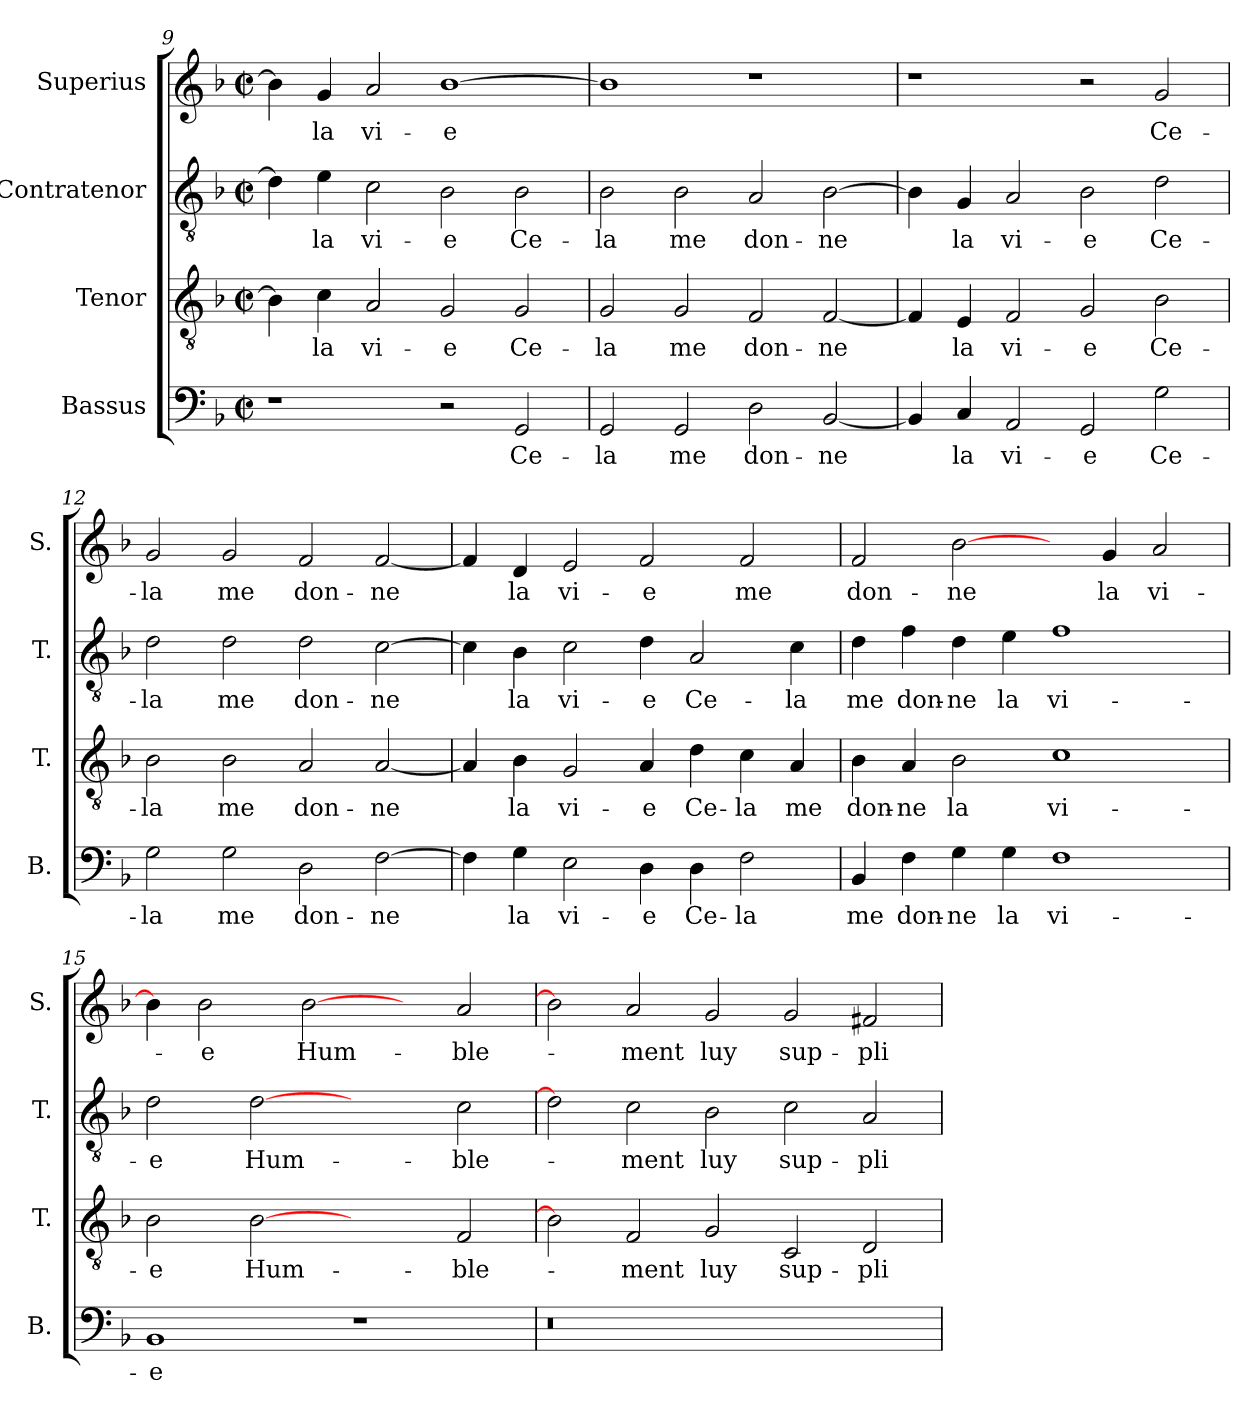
**kern	**text	**kern	**text	**kern	**text	**kern	**text
*part4	*part4	*part3	*part3	*part2	*part2	*part1	*part1
*staff4	*staff4	*staff3	*staff3	*staff2	*staff2	*staff1	*staff1
*I"Bassus	*	*I"Tenor	*	*I"Contratenor	*	*I"Superius	*
*I'B.	*	*I'T.	*	*I'T.	*	*I'S.	*
*clefF4	*	*clefGv2	*	*clefGv2	*	*clefG2	*
*k[b-]	*	*k[b-]	*	*k[b-]	*	*k[b-]	*
*F:	*	*F:	*	*F:	*	*F:	*
*M2/2	*	*M2/2	*	*M2/2	*	*M2/2	*
*met(c|)	*	*met(c|)	*	*met(c|)	*	*met(c|)	*
=9	=9	=9	=9	=9	=9	=9	=9
1r	.	4B-\]	.	4d\]	.	4b-\]	.
.	.	4c\	la	4e\	la	4g/	la
.	.	2A/	vi-	2c\	vi-	2a/	vi-
2r	.	2G/	-e	2B-\	-e	[1b-\	-e
2GG/	Ce-	2G/	Ce-	2B-\	Ce-	.	.
=10	=10	=10	=10	=10	=10	=10	=10
2GG/	-la	2G/	-la	2B-\	-la	1b-\]	.
2GG/	me	2G/	me	2B-\	me	.	.
2D\	don-	2F/	don-	2A/	don-	1r	.
[2BB-/	-ne	[2F/	-ne	[2B-\	-ne	.	.
=11	=11	=11	=11	=11	=11	=11	=11
4BB-/]	.	4F/]	.	4B-\]	.	1r	.
4C/	la	4E/	la	4G/	la	.	.
2AA/	vi-	2F/	vi-	2A/	vi-	.	.
2GG/	-e	2G/	-e	2B-\	-e	2r	.
2G\	Ce-	2B-\	Ce-	2d\	Ce-	2g/	Ce-
=12	=12	=12	=12	=12	=12	=12	=12
2G\	-la	2B-\	-la	2d\	-la	2g/	-la
2G\	me	2B-\	me	2d\	me	2g/	me
2D\	don-	2A/	don-	2d\	don-	2f/	don-
[2F\	-ne	[2A/	-ne	[2c\	-ne	[2f/	-ne
!!LO:PB:g=z
=13	=13	=13	=13	=13	=13	=13	=13
4F\]	.	4A/]	.	4c\]	.	4f/]	.
4G\	la	4B-\	la	4B-\	la	4d/	la
2E\	vi-	2G/	vi-	2c\	vi-	2e/	vi-
4D\	-e	4A/	-e	4d\	-e	2f/	-e
4D\	Ce-	4d\	Ce-	2A/	Ce-	.	.
2F\	-la	4c\	-la	.	.	2f/	me
.	.	4A/	me	4c\	-la	.	.
=14	=14	=14	=14	=14	=14	=14	=14
4BB-/	me	4B-\	don-	4d\	me	2f/	don-
4F\	don-	4A/	-ne	4f\	don-	.	.
4G\	-ne	2B-\	la	4d\	-ne	[2b-\	-ne
4G\	la	.	.	4e\	la	.	.
1F\	vi-	1c\	vi-	1f\	vi-	4ryy	.
.	.	.	.	.	.	4g/	la
.	.	.	.	.	.	2a/	vi-
=15	=15	=15	=15	=15	=15	=15	=15
1BB-/	-e	2B-\	-e	2d\	-e	4b-\]	.
.	.	.	.	.	.	2b-\	-e
.	.	[2B-\	Hum-	[2d\	Hum-	.	.
.	.	.	.	.	.	[2b-\	Hum-
1r	.	2ryy	.	2ryy	.	.	.
.	.	.	.	.	.	4ryy	.
.	.	2F/	-ble-	2c\	-ble-	2a/	-ble-
=16	=16	=16	=16	=16	=16	=16	=16
!LO:N:vis=0	!	!	!	!	!	!	!
1r	.	2B-\]	.	2d\]	.	2b-\]	.
.	.	2F/	-ment	2c\	-ment	2a/	-ment
1ryy	.	2G/	luy	2B-\	luy	2g/	luy
.	.	2C/	sup-	2c\	sup-	2g/	sup-
2ryy	.	2D/	-pli-	2A/	-pli-	2f#X/	-pli-
=	=	=	=	=	=	=	=
*-	*-	*-	*-	*-	*-	*-	*-
